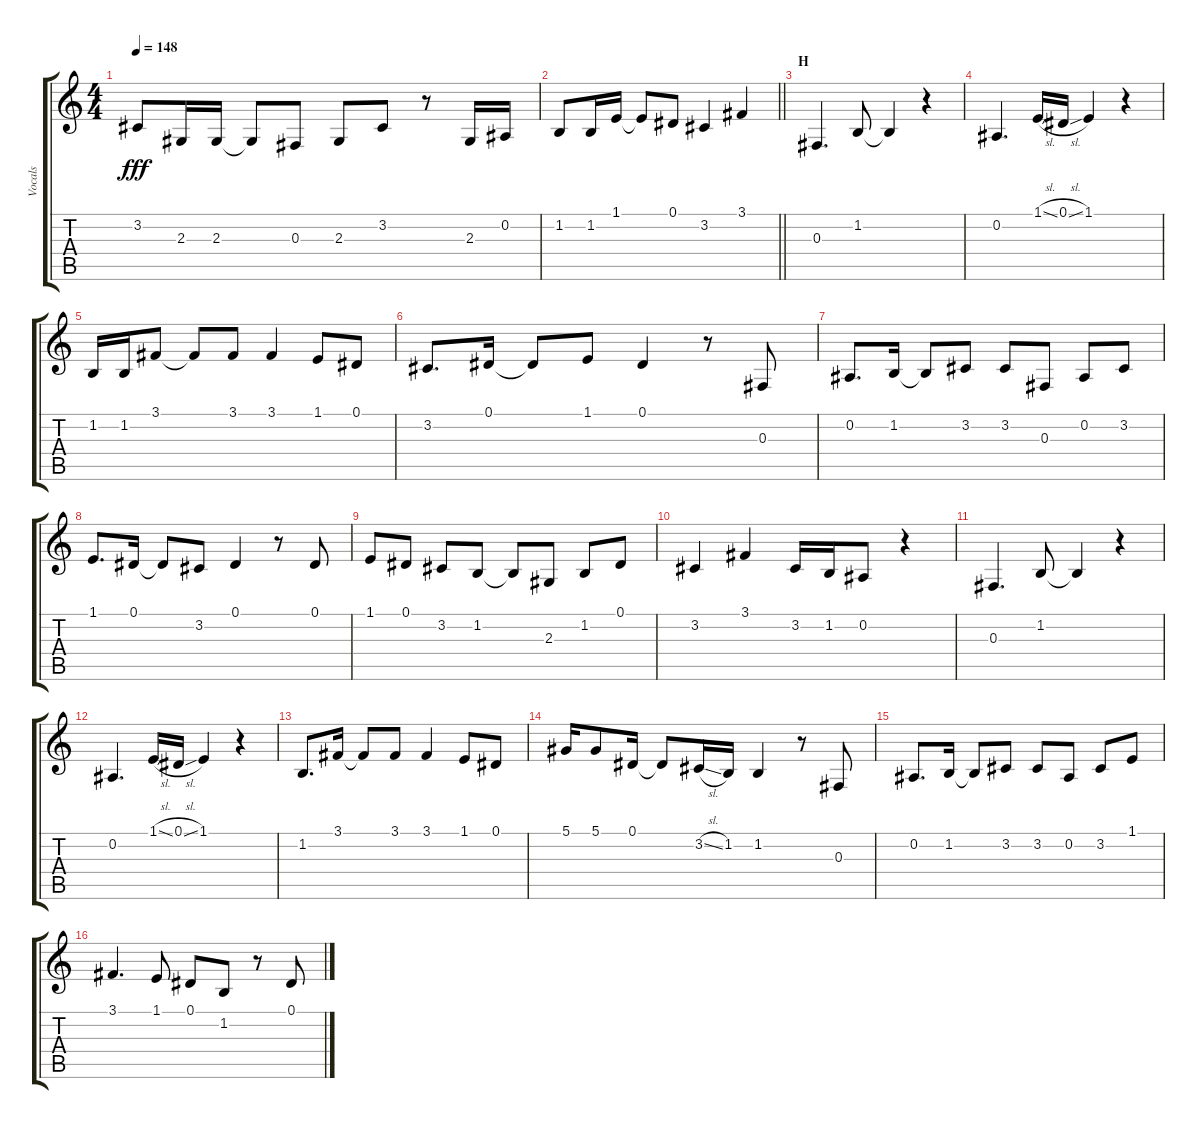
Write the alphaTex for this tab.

\track ("Vocals" "Vocals") {instrument voiceoohs}
\staff {score tabs}
\tuning (Eb4 Bb3 Gb3 Db3 Ab2 Eb2) {hide}
\ts (4 4)
\tempo 148
\clef g2
\ks c
3.2.8{dy fff} 2.3.16 2.3.16 2.3{t}.8 0.3.8 2.3.8 3.2.8 r.8 2.3.16 0.2.16 |
\barLineRight lightlight
1.2.8 1.2.16 1.1.16 1.1{t}.8 0.1.8 3.2.4 3.1.4 |
\section ("" "H")
0.3.4{d} 1.2.8 1.2{t}.4 r.4 |
0.2.4{d} 1.1{sl}.16 0.1{sl}.16 1.1.4 r.4 |
1.2.16 1.2.16 3.1.8 3.1{t}.8 3.1.8 3.1.4 1.1.8 0.1.8 |
3.2.8{d} 0.1.16 0.1{t}.8 1.1.8 0.1.4 r.8 0.3.8 |
0.2.8{d} 1.2.16 1.2{t}.8 3.2.8 3.2.8 0.3.8 0.2.8 3.2.8 |
1.1.8{d} 0.1.16 0.1{t}.8 3.2.8 0.1.4 r.8 0.1.8 |
1.1.8 0.1.8 3.2.8 1.2.8 1.2{t}.8 2.3.8 1.2.8 0.1.8 |
3.2.4 3.1.4 3.2.16 1.2.16 0.2.8 r.4 |
0.3.4{d} 1.2.8 1.2{t}.4 r.4 |
0.2.4{d} 1.1{sl}.16 0.1{sl}.16 1.1.4 r.4 |
1.2.8{d} 3.1.16 3.1{t}.8 3.1.8 3.1.4 1.1.8 0.1.8 |
5.1.16 5.1.8 0.1.16 0.1{t}.8 3.2{sl}.16 1.2.16 1.2.4 r.8 0.3.8 |
0.2.8{d} 1.2.16 1.2{t}.8 3.2.8 3.2.8 0.2.8 3.2.8 1.1.8 |
3.1.4{d} 1.1.8 0.1.8 1.2.8 r.8 0.1.8
